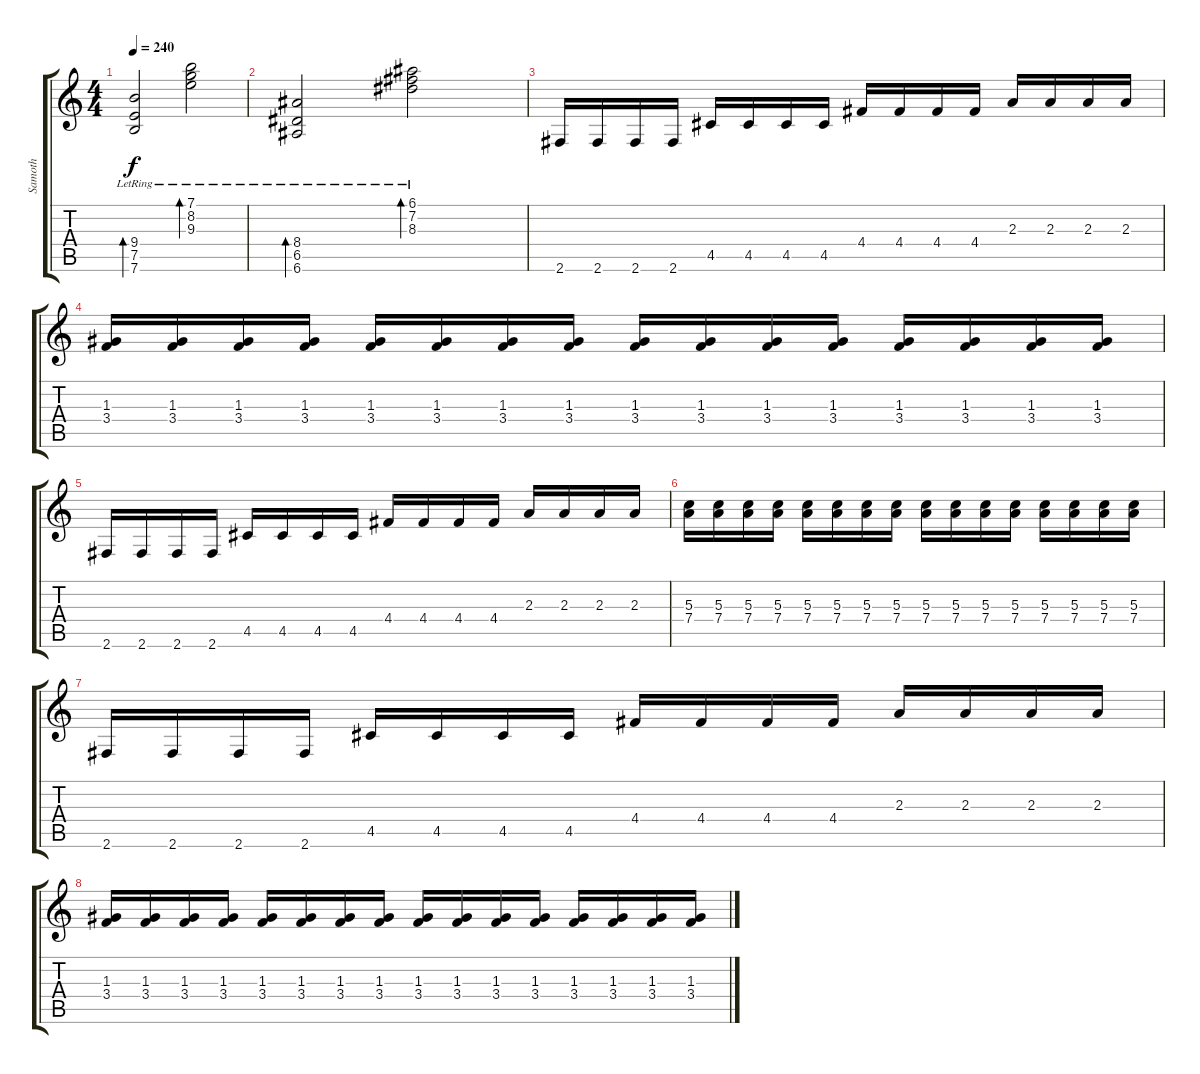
\track ("Samoth" "Samoth") {instrument distortionguitar}
\staff {score tabs}
\tuning (E4 B3 G3 D3 A2 E2) {hide}
\ts (4 4)
\tempo 240
\clef g2
\ks c
(9.4{lr} 7.5{lr} 7.6{lr}).2{bd 480 dy f} (7.1{lr} 8.2{lr} 9.3{lr}).2{bd 480} |
(8.4{lr} 6.5{lr} 6.6{lr}).2{bd 480} (6.1{lr} 7.2{lr} 8.3{lr}).2{bd 480} |
2.6.16 2.6.16 2.6.16 2.6.16 4.5.16 4.5.16 4.5.16 4.5.16 4.4.16 4.4.16 4.4.16 4.4.16 2.3.16 2.3.16 2.3.16 2.3.16 |
(1.3 3.4).16 (1.3 3.4).16 (1.3 3.4).16 (1.3 3.4).16 (1.3 3.4).16 (1.3 3.4).16 (1.3 3.4).16 (1.3 3.4).16 (1.3 3.4).16 (1.3 3.4).16 (1.3 3.4).16 (1.3 3.4).16 (1.3 3.4).16 (1.3 3.4).16 (1.3 3.4).16 (1.3 3.4).16 |
2.6.16 2.6.16 2.6.16 2.6.16 4.5.16 4.5.16 4.5.16 4.5.16 4.4.16 4.4.16 4.4.16 4.4.16 2.3.16 2.3.16 2.3.16 2.3.16 |
(5.3 7.4).16 (5.3 7.4).16 (5.3 7.4).16 (5.3 7.4).16 (5.3 7.4).16 (5.3 7.4).16 (5.3 7.4).16 (5.3 7.4).16 (5.3 7.4).16 (5.3 7.4).16 (5.3 7.4).16 (5.3 7.4).16 (5.3 7.4).16 (5.3 7.4).16 (5.3 7.4).16 (5.3 7.4).16 |
2.6.16 2.6.16 2.6.16 2.6.16 4.5.16 4.5.16 4.5.16 4.5.16 4.4.16 4.4.16 4.4.16 4.4.16 2.3.16 2.3.16 2.3.16 2.3.16 |
(1.3 3.4).16 (1.3 3.4).16 (1.3 3.4).16 (1.3 3.4).16 (1.3 3.4).16 (1.3 3.4).16 (1.3 3.4).16 (1.3 3.4).16 (1.3 3.4).16 (1.3 3.4).16 (1.3 3.4).16 (1.3 3.4).16 (1.3 3.4).16 (1.3 3.4).16 (1.3 3.4).16 (1.3 3.4).16
